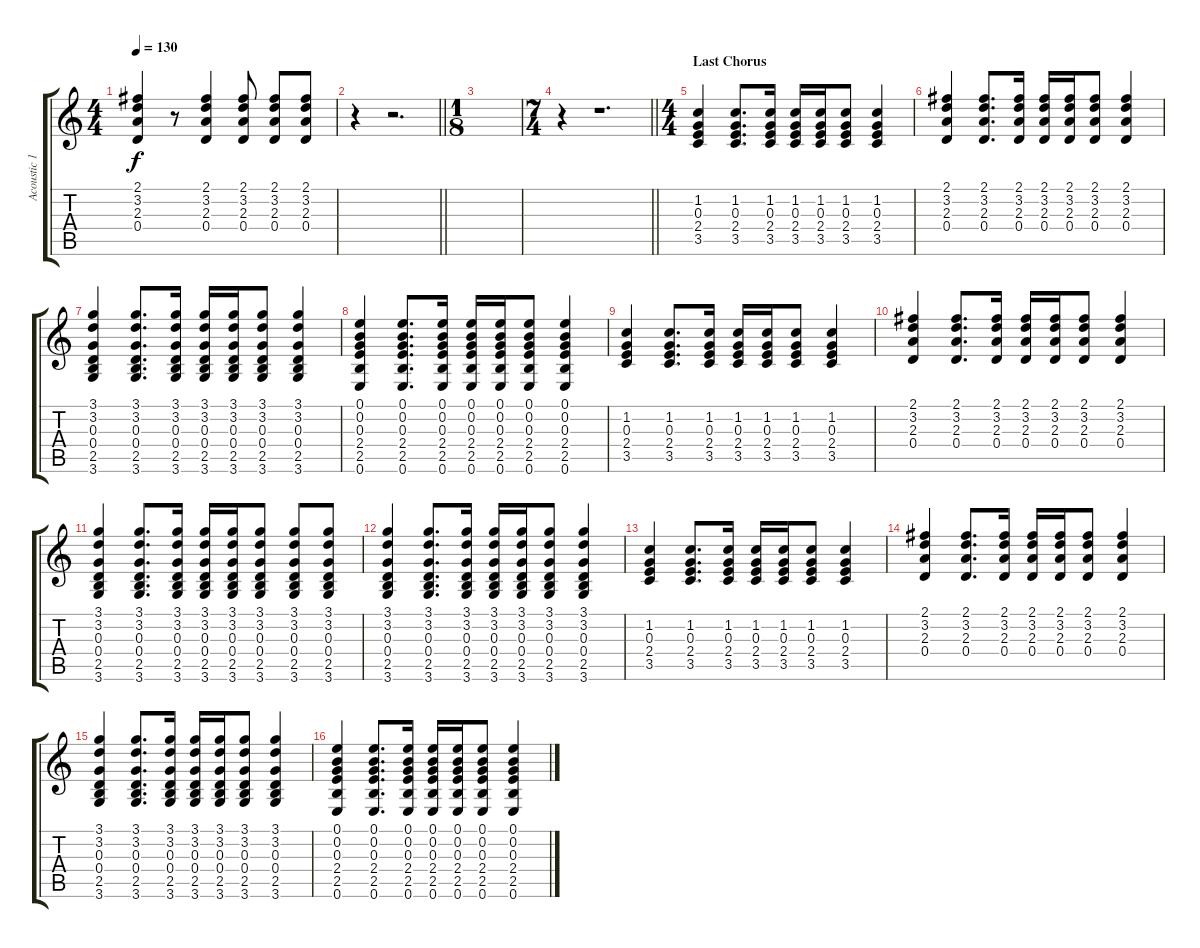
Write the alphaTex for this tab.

\track ("Acoustic 1" "Acoustic 1") {instrument acousticguitarsteel}
\staff {score tabs}
\tuning (E4 B3 G3 D3 A2 E2) {hide}
\ts (4 4)
\tempo 130
\clef g2
\ks c
(2.1 3.2 2.3 0.4).4{dy f} r.8 (2.1 3.2 2.3 0.4).4 (2.1 3.2 2.3 0.4).8 (2.1 3.2 2.3 0.4).8 (2.1 3.2 2.3 0.4).8 |
\barLineRight lightlight
r.4 r.2{d} |
\ts (1 8)
|
\ts (7 4)
\barLineRight lightlight
r.4 r.1{d} |
\ts (4 4)
\section ("" "Last Chorus")
(1.2 0.3 2.4 3.5).4 (1.2 0.3 2.4 3.5).8{d} (1.2 0.3 2.4 3.5).16 (1.2 0.3 2.4 3.5).16 (1.2 0.3 2.4 3.5).16 (1.2 0.3 2.4 3.5).8 (1.2 0.3 2.4 3.5).4 |
(2.1 3.2 2.3 0.4).4 (2.1 3.2 2.3 0.4).8{d} (2.1 3.2 2.3 0.4).16 (2.1 3.2 2.3 0.4).16 (2.1 3.2 2.3 0.4).16 (2.1 3.2 2.3 0.4).8 (2.1 3.2 2.3 0.4).4 |
(3.1 3.2 0.3 0.4 2.5 3.6).4 (3.1 3.2 0.3 0.4 2.5 3.6).8{d} (3.1 3.2 0.3 0.4 2.5 3.6).16 (3.1 3.2 0.3 0.4 2.5 3.6).16 (3.1 3.2 0.3 0.4 2.5 3.6).16 (3.1 3.2 0.3 0.4 2.5 3.6).8 (3.1 3.2 0.3 0.4 2.5 3.6).4 |
(0.1 0.2 0.3 2.4 2.5 0.6).4 (0.1 0.2 0.3 2.4 2.5 0.6).8{d} (0.1 0.2 0.3 2.4 2.5 0.6).16 (0.1 0.2 0.3 2.4 2.5 0.6).16 (0.1 0.2 0.3 2.4 2.5 0.6).16 (0.1 0.2 0.3 2.4 2.5 0.6).8 (0.1 0.2 0.3 2.4 2.5 0.6).4 |
(1.2 0.3 2.4 3.5).4 (1.2 0.3 2.4 3.5).8{d} (1.2 0.3 2.4 3.5).16 (1.2 0.3 2.4 3.5).16 (1.2 0.3 2.4 3.5).16 (1.2 0.3 2.4 3.5).8 (1.2 0.3 2.4 3.5).4 |
(2.1 3.2 2.3 0.4).4 (2.1 3.2 2.3 0.4).8{d} (2.1 3.2 2.3 0.4).16 (2.1 3.2 2.3 0.4).16 (2.1 3.2 2.3 0.4).16 (2.1 3.2 2.3 0.4).8 (2.1 3.2 2.3 0.4).4 |
(3.1 3.2 0.3 0.4 2.5 3.6).4 (3.1 3.2 0.3 0.4 2.5 3.6).8{d} (3.1 3.2 0.3 0.4 2.5 3.6).16 (3.1 3.2 0.3 0.4 2.5 3.6).16 (3.1 3.2 0.3 0.4 2.5 3.6).16 (3.1 3.2 0.3 0.4 2.5 3.6).8 (3.1 3.2 0.3 0.4 2.5 3.6).8 (3.1 3.2 0.3 0.4 2.5 3.6).8 |
(3.1 3.2 0.3 0.4 2.5 3.6).4 (3.1 3.2 0.3 0.4 2.5 3.6).8{d} (3.1 3.2 0.3 0.4 2.5 3.6).16 (3.1 3.2 0.3 0.4 2.5 3.6).16 (3.1 3.2 0.3 0.4 2.5 3.6).16 (3.1 3.2 0.3 0.4 2.5 3.6).8 (3.1 3.2 0.3 0.4 2.5 3.6).4 |
(1.2 0.3 2.4 3.5).4 (1.2 0.3 2.4 3.5).8{d} (1.2 0.3 2.4 3.5).16 (1.2 0.3 2.4 3.5).16 (1.2 0.3 2.4 3.5).16 (1.2 0.3 2.4 3.5).8 (1.2 0.3 2.4 3.5).4 |
(2.1 3.2 2.3 0.4).4 (2.1 3.2 2.3 0.4).8{d} (2.1 3.2 2.3 0.4).16 (2.1 3.2 2.3 0.4).16 (2.1 3.2 2.3 0.4).16 (2.1 3.2 2.3 0.4).8 (2.1 3.2 2.3 0.4).4 |
(3.1 3.2 0.3 0.4 2.5 3.6).4 (3.1 3.2 0.3 0.4 2.5 3.6).8{d} (3.1 3.2 0.3 0.4 2.5 3.6).16 (3.1 3.2 0.3 0.4 2.5 3.6).16 (3.1 3.2 0.3 0.4 2.5 3.6).16 (3.1 3.2 0.3 0.4 2.5 3.6).8 (3.1 3.2 0.3 0.4 2.5 3.6).4 |
(0.1 0.2 0.3 2.4 2.5 0.6).4 (0.1 0.2 0.3 2.4 2.5 0.6).8{d} (0.1 0.2 0.3 2.4 2.5 0.6).16 (0.1 0.2 0.3 2.4 2.5 0.6).16 (0.1 0.2 0.3 2.4 2.5 0.6).16 (0.1 0.2 0.3 2.4 2.5 0.6).8 (0.1 0.2 0.3 2.4 2.5 0.6).4
